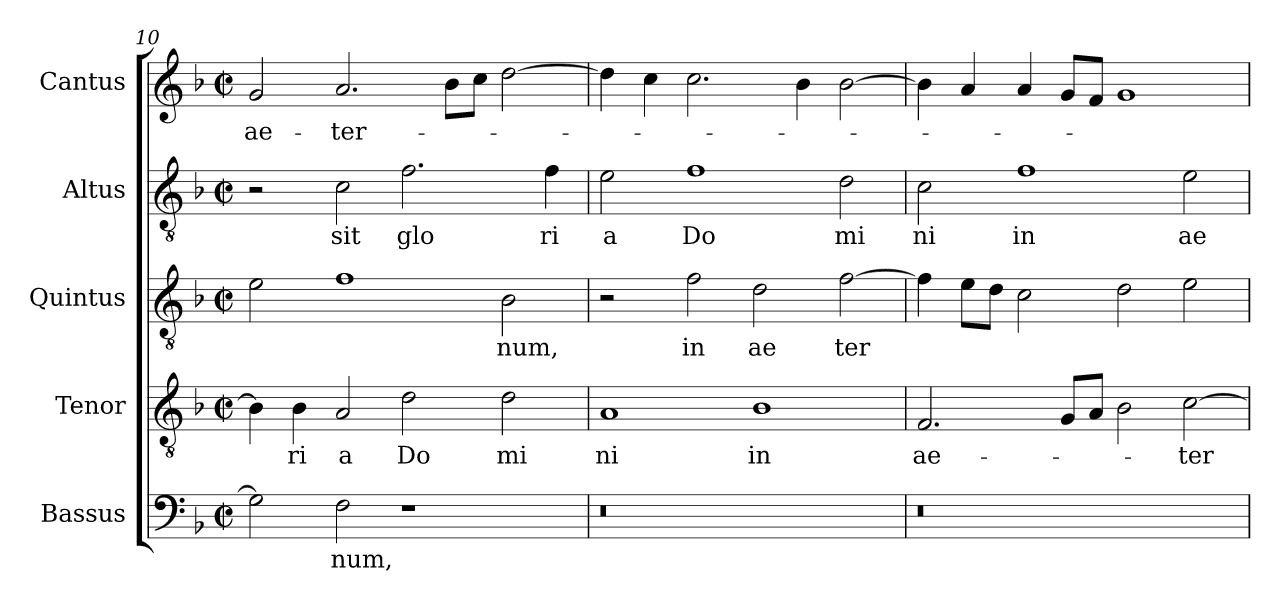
**kern	**text	**kern	**text	**kern	**text	**kern	**text	**kern	**text
*part5	*part5	*part4	*part4	*part3	*part3	*part2	*part2	*part1	*part1
*staff5	*staff5	*staff4	*staff4	*staff3	*staff3	*staff2	*staff2	*staff1	*staff1
*I"Bassus	*	*I"Tenor	*	*I"Quintus	*	*I"Altus	*	*I"Cantus	*
*clefF4	*	*clefGv2	*	*clefGv2	*	*clefGv2	*	*clefG2	*
*k[b-]	*	*k[b-]	*	*k[b-]	*	*k[b-]	*	*k[b-]	*
*F:	*	*F:	*	*F:	*	*F:	*	*F:	*
*M2/2	*	*M2/2	*	*M2/2	*	*M2/2	*	*M2/2	*
*met(c|)	*	*met(c|)	*	*met(c|)	*	*met(c|)	*	*met(c|)	*
=10	=10	=10	=10	=10	=10	=10	=10	=10	=10
!	!	!	!	!	!	!	!	!	!LO:LY:b:cj
2G\]	.	4B-\]	.	2e\	.	2r	.	2g/	ae-
!	!	!	!LO:LY:b:cj	!	!	!	!	!	!
.	.	4B-\	ri	.	.	.	.	.	.
!	!LO:LY:b:cj	!	!LO:LY:b:cj	!	!	!	!LO:LY:b:cj	!	!LO:LY:b
2F\	num,	2A/	a	1f	.	2c\	sit	2.a/	-ter-
!	!	!	!LO:LY:b:cj	!	!	!	!LO:LY:b:cj	!	!
1r	.	2d\	Do	.	.	2.f\	glo	.	.
.	.	.	.	.	.	.	.	8b-\L	.
.	.	.	.	.	.	.	.	8cc\J	.
!	!	!	!LO:LY:b:cj	!	!LO:LY:b:cj	!	!	!	!
.	.	2d\	mi	2B-\	num,	.	.	[>2dd\	.
!	!	!	!	!	!	!	!LO:LY:b:cj	!	!
.	.	.	.	.	.	4f\	ri	.	.
=11	=11	=11	=11	=11	=11	=11	=11	=11	=11
!	!	!	!LO:LY:b:cj	!	!	!	!LO:LY:b:cj	!	!
0r	.	1A	ni	2r	.	2e\	a	4dd\]	.
.	.	.	.	.	.	.	.	4cc\	.
!	!	!	!	!	!LO:LY:b:cj	!	!LO:LY:b:cj	!	!
.	.	.	.	2f\	in	1f	Do	2.cc\	.
!	!	!	!LO:LY:b:cj	!	!LO:LY:b:cj	!	!	!	!
.	.	1B-	in	2d\	ae	.	.	.	.
.	.	.	.	.	.	.	.	4b-\	.
!	!	!	!	!	!LO:LY:b	!	!LO:LY:b:cj	!	!
.	.	.	.	[>2f\	ter	2d\	mi	[>2b-\	.
!!LO:LB:g=z
=12	=12	=12	=12	=12	=12	=12	=12	=12	=12
!	!	!	!LO:LY:b:cj	!	!	!	!LO:LY:b:cj	!	!
0r	.	2.F/	ae-	4f\]	.	2c\	ni	4b-\]	.
.	.	.	.	8e\L	.	.	.	4a/	.
.	.	.	.	8d\J	.	.	.	.	.
!	!	!	!	!	!	!	!LO:LY:b:cj	!	!
.	.	.	.	2c\	.	1f	in	4a/	.
.	.	8G/L	.	.	.	.	.	8g/L	.
.	.	8A/J	.	.	.	.	.	8f/J	.
.	.	2B-\	.	2d\	.	.	.	1g	.
!	!	!	!LO:LY:b	!	!	!	!LO:LY:b:cj	!	!
.	.	[>2c\	-ter-	2e\	.	2e\	ae	.	.
=	=	=	=	=	=	=	=	=	=
*-	*-	*-	*-	*-	*-	*-	*-	*-	*-
